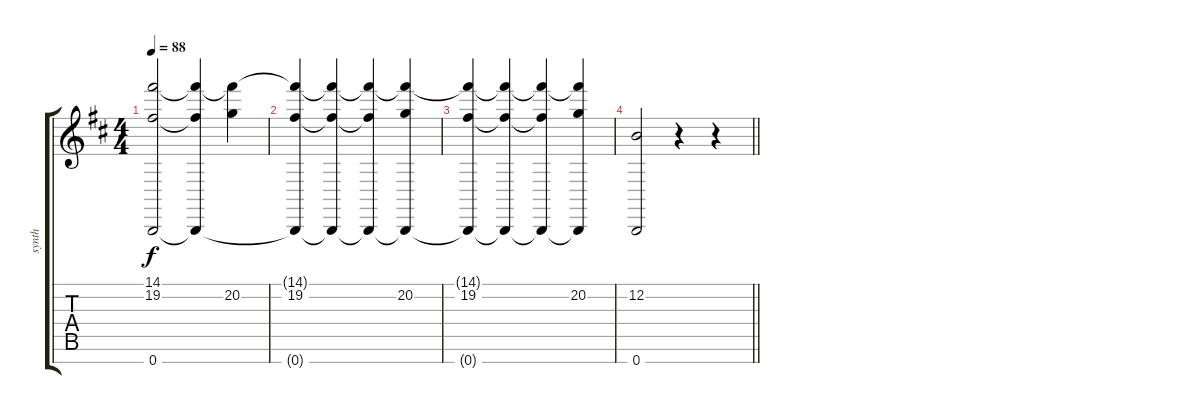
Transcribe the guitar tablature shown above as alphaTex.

\track ("synth" "synth") {instrument synthstrings1}
\staff {score tabs}
\tuning (E5 B3 G3 D3 A2 E2 B1) {hide}
\ts (4 4)
\tempo 88
\clef g2
\ks bminor
(14.1 19.2 0.7).2{dy f} (14.1{t} 19.2{t} 0.7{t}).4 (14.1{t} 20.2).4 |
(14.1{t} 19.2 0.7{t}).4 (14.1{t} 19.2{t} 0.7{t}).4 (14.1{t} 19.2{t} 0.7{t}).4 (14.1{t} 20.2 0.7{t}).4 |
(14.1{t} 19.2 0.7{t}).4 (14.1{t} 19.2{t} 0.7{t}).4 (14.1{t} 19.2{t} 0.7{t}).4 (14.1{t} 20.2 0.7{t}).4 |
\barLineRight lightlight
(12.2 0.7).2 r.4 r.4
